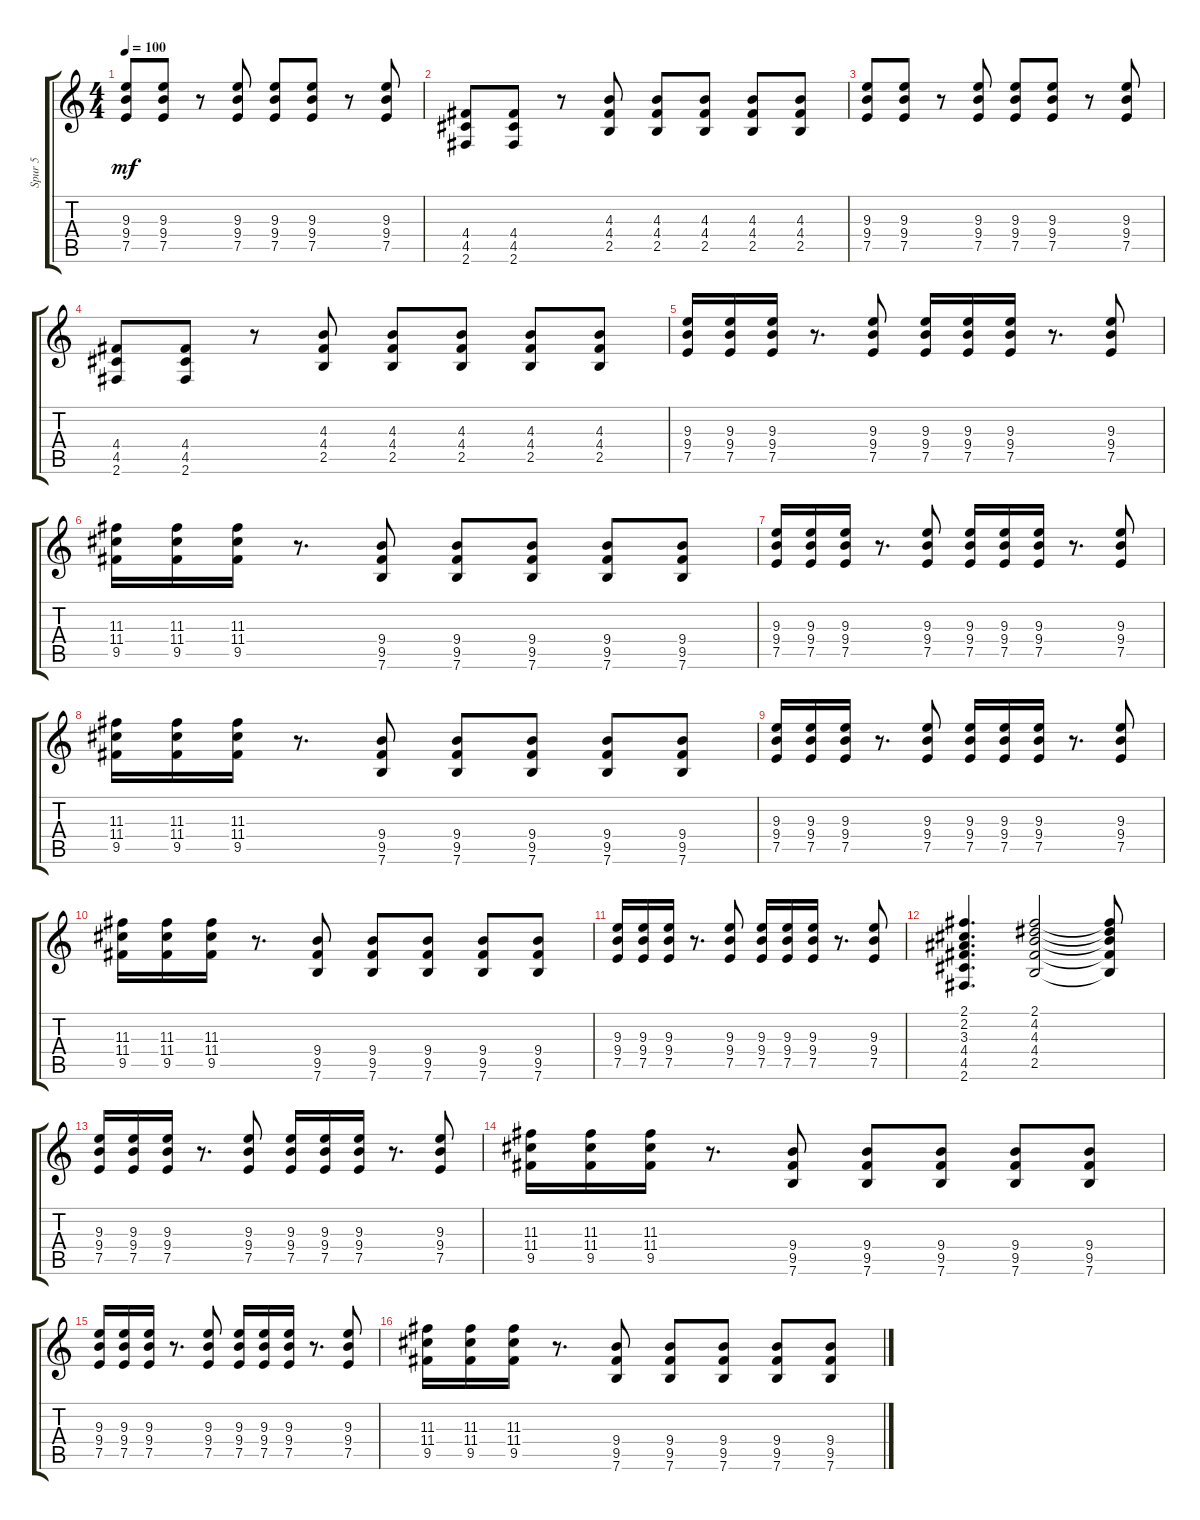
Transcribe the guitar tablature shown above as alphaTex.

\track ("Spur 5" "Spur 5") {instrument acousticguitarsteel}
\staff {score tabs}
\tuning (E4 B3 G3 D3 A2 E2) {hide}
\ts (4 4)
\tempo 100
\clef g2
\ks c
(9.3 9.4 7.5).8{dy mf} (9.3 9.4 7.5).8 r.8 (9.3 9.4 7.5).8 (9.3 9.4 7.5).8 (9.3 9.4 7.5).8 r.8 (9.3 9.4 7.5).8 |
(4.4 4.5 2.6).8 (4.4 4.5 2.6).8 r.8 (4.3 4.4 2.5).8 (4.3 4.4 2.5).8 (4.3 4.4 2.5).8 (4.3 4.4 2.5).8 (4.3 4.4 2.5).8 |
(9.3 9.4 7.5).8 (9.3 9.4 7.5).8 r.8 (9.3 9.4 7.5).8 (9.3 9.4 7.5).8 (9.3 9.4 7.5).8 r.8 (9.3 9.4 7.5).8 |
(4.4 4.5 2.6).8 (4.4 4.5 2.6).8 r.8 (4.3 4.4 2.5).8 (4.3 4.4 2.5).8 (4.3 4.4 2.5).8 (4.3 4.4 2.5).8 (4.3 4.4 2.5).8 |
(9.3 9.4 7.5).16 (9.3 9.4 7.5).16 (9.3 9.4 7.5).16 r.8{d} (9.3 9.4 7.5).8 (9.3 9.4 7.5).16 (9.3 9.4 7.5).16 (9.3 9.4 7.5).16 r.8{d} (9.3 9.4 7.5).8 |
(11.3 11.4 9.5).16 (11.3 11.4 9.5).16 (11.3 11.4 9.5).16 r.8{d} (9.4 9.5 7.6).8 (9.4 9.5 7.6).8 (9.4 9.5 7.6).8 (9.4 9.5 7.6).8 (9.4 9.5 7.6).8 |
(9.3 9.4 7.5).16 (9.3 9.4 7.5).16 (9.3 9.4 7.5).16 r.8{d} (9.3 9.4 7.5).8 (9.3 9.4 7.5).16 (9.3 9.4 7.5).16 (9.3 9.4 7.5).16 r.8{d} (9.3 9.4 7.5).8 |
(11.3 11.4 9.5).16 (11.3 11.4 9.5).16 (11.3 11.4 9.5).16 r.8{d} (9.4 9.5 7.6).8 (9.4 9.5 7.6).8 (9.4 9.5 7.6).8 (9.4 9.5 7.6).8 (9.4 9.5 7.6).8 |
(9.3 9.4 7.5).16 (9.3 9.4 7.5).16 (9.3 9.4 7.5).16 r.8{d} (9.3 9.4 7.5).8 (9.3 9.4 7.5).16 (9.3 9.4 7.5).16 (9.3 9.4 7.5).16 r.8{d} (9.3 9.4 7.5).8 |
(11.3 11.4 9.5).16 (11.3 11.4 9.5).16 (11.3 11.4 9.5).16 r.8{d} (9.4 9.5 7.6).8 (9.4 9.5 7.6).8 (9.4 9.5 7.6).8 (9.4 9.5 7.6).8 (9.4 9.5 7.6).8 |
(9.3 9.4 7.5).16 (9.3 9.4 7.5).16 (9.3 9.4 7.5).16 r.8{d} (9.3 9.4 7.5).8 (9.3 9.4 7.5).16 (9.3 9.4 7.5).16 (9.3 9.4 7.5).16 r.8{d} (9.3 9.4 7.5).8 |
(2.1 2.2 3.3 4.4 4.5 2.6).4{d} (2.1 4.2 4.3 4.4 2.5).2 (2.1{t} 4.2{t} 4.3{t} 4.4{t} 2.5{t}).8 |
(9.3 9.4 7.5).16 (9.3 9.4 7.5).16 (9.3 9.4 7.5).16 r.8{d} (9.3 9.4 7.5).8 (9.3 9.4 7.5).16 (9.3 9.4 7.5).16 (9.3 9.4 7.5).16 r.8{d} (9.3 9.4 7.5).8 |
(11.3 11.4 9.5).16 (11.3 11.4 9.5).16 (11.3 11.4 9.5).16 r.8{d} (9.4 9.5 7.6).8 (9.4 9.5 7.6).8 (9.4 9.5 7.6).8 (9.4 9.5 7.6).8 (9.4 9.5 7.6).8 |
(9.3 9.4 7.5).16 (9.3 9.4 7.5).16 (9.3 9.4 7.5).16 r.8{d} (9.3 9.4 7.5).8 (9.3 9.4 7.5).16 (9.3 9.4 7.5).16 (9.3 9.4 7.5).16 r.8{d} (9.3 9.4 7.5).8 |
(11.3 11.4 9.5).16 (11.3 11.4 9.5).16 (11.3 11.4 9.5).16 r.8{d} (9.4 9.5 7.6).8 (9.4 9.5 7.6).8 (9.4 9.5 7.6).8 (9.4 9.5 7.6).8 (9.4 9.5 7.6).8
